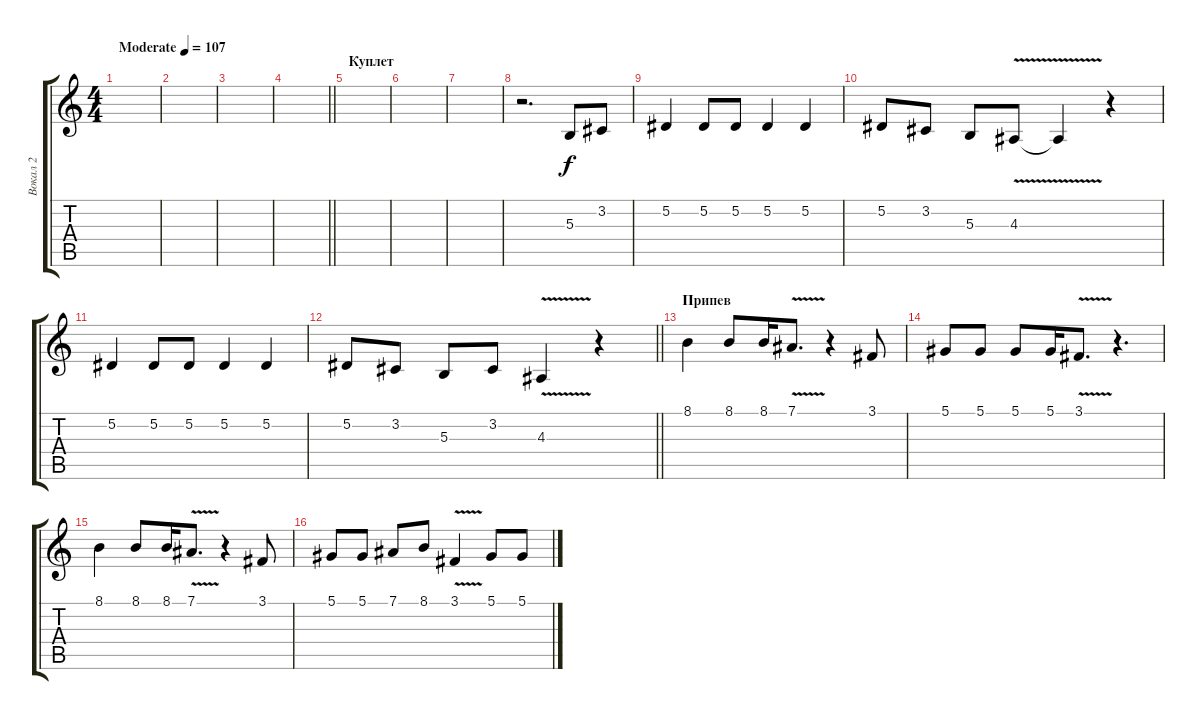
\track ("Вокал 2" "Вокал 2") {instrument flute}
\staff {score tabs}
\tuning (Eb4 Bb3 Gb3 Db3 Ab2 Eb2) {hide}
\ts (4 4)
\tempo (107 "Moderate")
\clef g2
\ks c
|
|
|
\barLineRight lightlight
|
\section ("" "Куплет")
|
|
|
r.2{d} 5.3.8 3.2.8 |
5.2.4 5.2.8 5.2.8 5.2.4 5.2.4 |
5.2.8 3.2.8 5.3.8 4.3{v}.8 4.3{t}.4 r.4 |
5.2.4 5.2.8 5.2.8 5.2.4 5.2.4 |
\barLineRight lightlight
5.2.8 3.2.8 5.3.8 3.2.8 4.3{v}.4 r.4 |
\section ("" "Припев")
8.1.4 8.1.8 8.1.16 7.1{v}.8{d} r.4 3.1.8 |
5.1.8 5.1.8 5.1.8 5.1.16 3.1{v}.8{d} r.4{d} |
8.1.4 8.1.8 8.1.16 7.1{v}.8{d} r.4 3.1.8 |
5.1.8 5.1.8 7.1.8 8.1.8 3.1{v}.4 5.1.8 5.1.8
